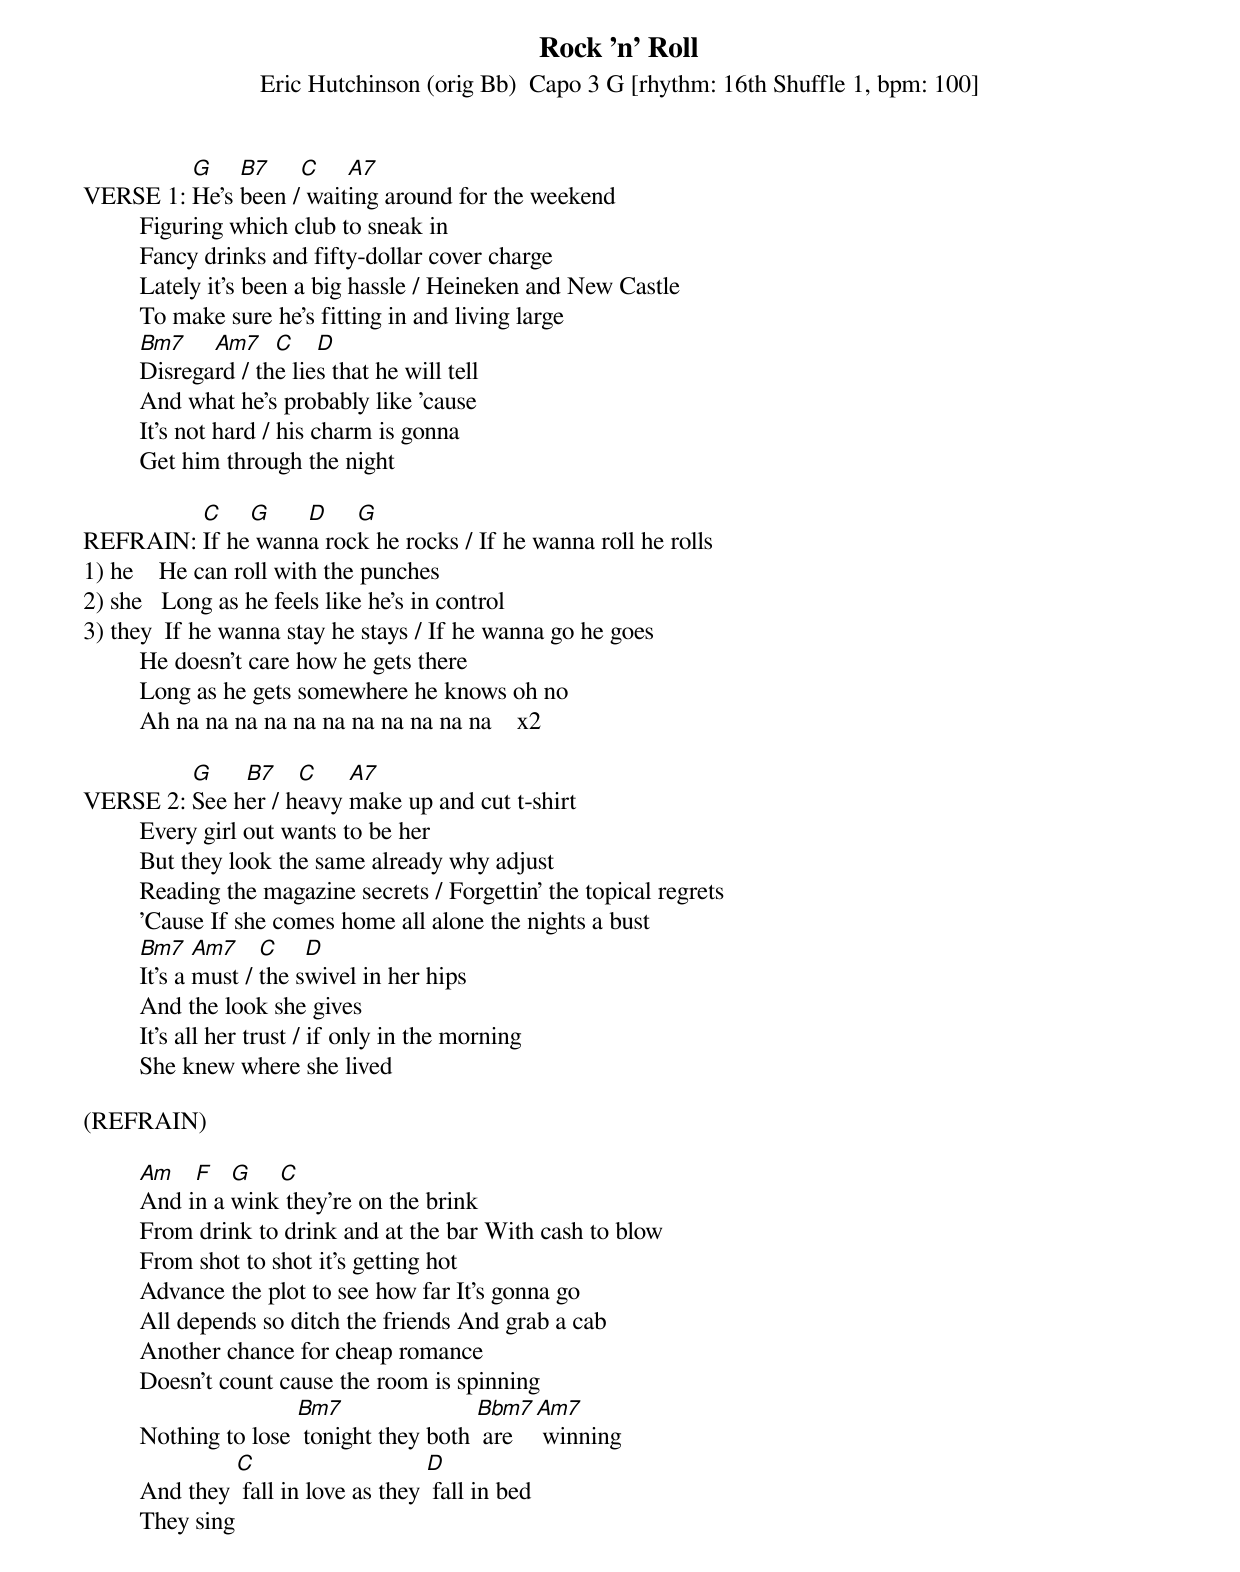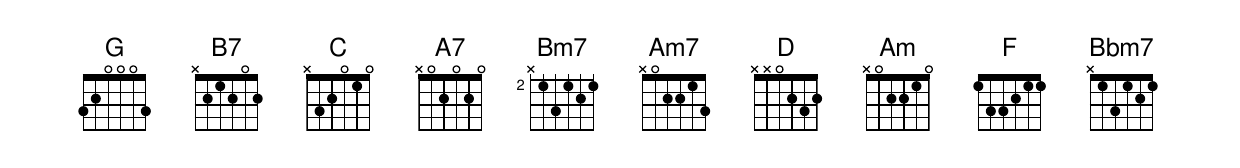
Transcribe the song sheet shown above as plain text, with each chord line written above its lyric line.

Rock 'n' Roll
Eric Hutchinson (orig Bb)  Capo 3 G [rhythm: 16th Shuffle 1, bpm: 100]

         G    B7    C    A7
VERSE 1: He's been / waiting around for the weekend
         Figuring which club to sneak in
         Fancy drinks and fifty-dollar cover charge
         Lately it's been a big hassle / Heineken and New Castle
         To make sure he's fitting in and living large
         Bm7    Am7    C    D
         Disregard / the lies that he will tell
         And what he's probably like 'cause
         It's not hard / his charm is gonna
         Get him through the night

         C    G    D    G
REFRAIN: If he wanna rock he rocks / If he wanna roll he rolls
1) he    He can roll with the punches
2) she   Long as he feels like he's in control
3) they  If he wanna stay he stays / If he wanna go he goes
         He doesn't care how he gets there
         Long as he gets somewhere he knows oh no
         Ah na na na na na na na na na na na    x2

         G    B7    C    A7
VERSE 2: See her / heavy make up and cut t-shirt
         Every girl out wants to be her
         But they look the same already why adjust
         Reading the magazine secrets / Forgettin' the topical regrets
         'Cause If she comes home all alone the nights a bust
         Bm7    Am7    C    D
         It's a must / the swivel in her hips
         And the look she gives
         It's all her trust / if only in the morning
         She knew where she lived

(REFRAIN)

         Am   F   G   C
         And in a wink they're on the brink
         From drink to drink and at the bar With cash to blow
         From shot to shot it's getting hot
         Advance the plot to see how far It's gonna go
         All depends so ditch the friends And grab a cab
         Another chance for cheap romance
         Doesn't count cause the room is spinning
         Nothing to lose [Bm7] tonight they both [Bbm7] are [Am7] winning
         And they [C] fall in love as they [D] fall in bed
         They sing
